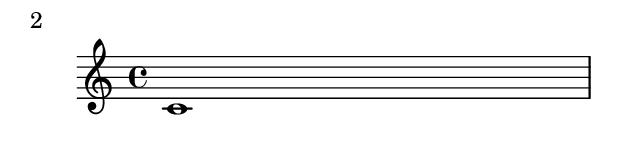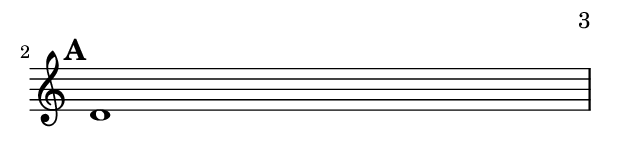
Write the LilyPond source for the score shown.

%% Generated by lilypond-book
%% Options: [exampleindent=10.16\mm,indent=0\mm,line-width=160\mm,paper-height=845.047\pt,paper-width=597.508\pt,papersize='(cons (* 597.508 pt) (* 845.047 pt))]
\include "lilypond-book-preamble.ly"


% ****************************************************************
% Start cut-&-pastable-section
% ****************************************************************

#(ly:set-option 'eps-box-padding 3.000000)



\paper {
  #(set-paper-size '(cons (* 597.508 pt) (* 845.047 pt)))
  indent = 0\mm
  line-width = 160\mm
  % offset the left padding, also add 1mm as lilypond creates cropped
  % images with a little space on the right
  line-width = #(- line-width (* mm  3.000000) (* mm 1))
}

\layout {
  
}




% ****************************************************************
% ly snippet:
% ****************************************************************
\sourcefilename "/lilypond-2.27.0/input/regression/toc.ly"
\sourcefileline 0
\version "2.23.14"

\header {
  texidoc = "A table of contents is included using
@code{\\markuplist \\table-of-contents}. The toc items are added with
the @code{\\tocItem} command. In the PDF backend, the toc items are linked
to the corresponding pages."
}

#(set-default-paper-size "a6")

\book {
  \markuplist \table-of-contents
  \pageBreak

  \tocItem \markup "The first score"
  \score {
    {
      \tocItem \markup "(score begins here)"
      c'1 \pageBreak
      \mark \default \tocItem \markup "Mark A"
      d'
    }
  }
  \pageBreak
  \tocItem \markup "The second score"
  \score {
    { e' }
    \header { piece = "Second score" }
  }
}



% ****************************************************************
% end ly snippet
% ****************************************************************
